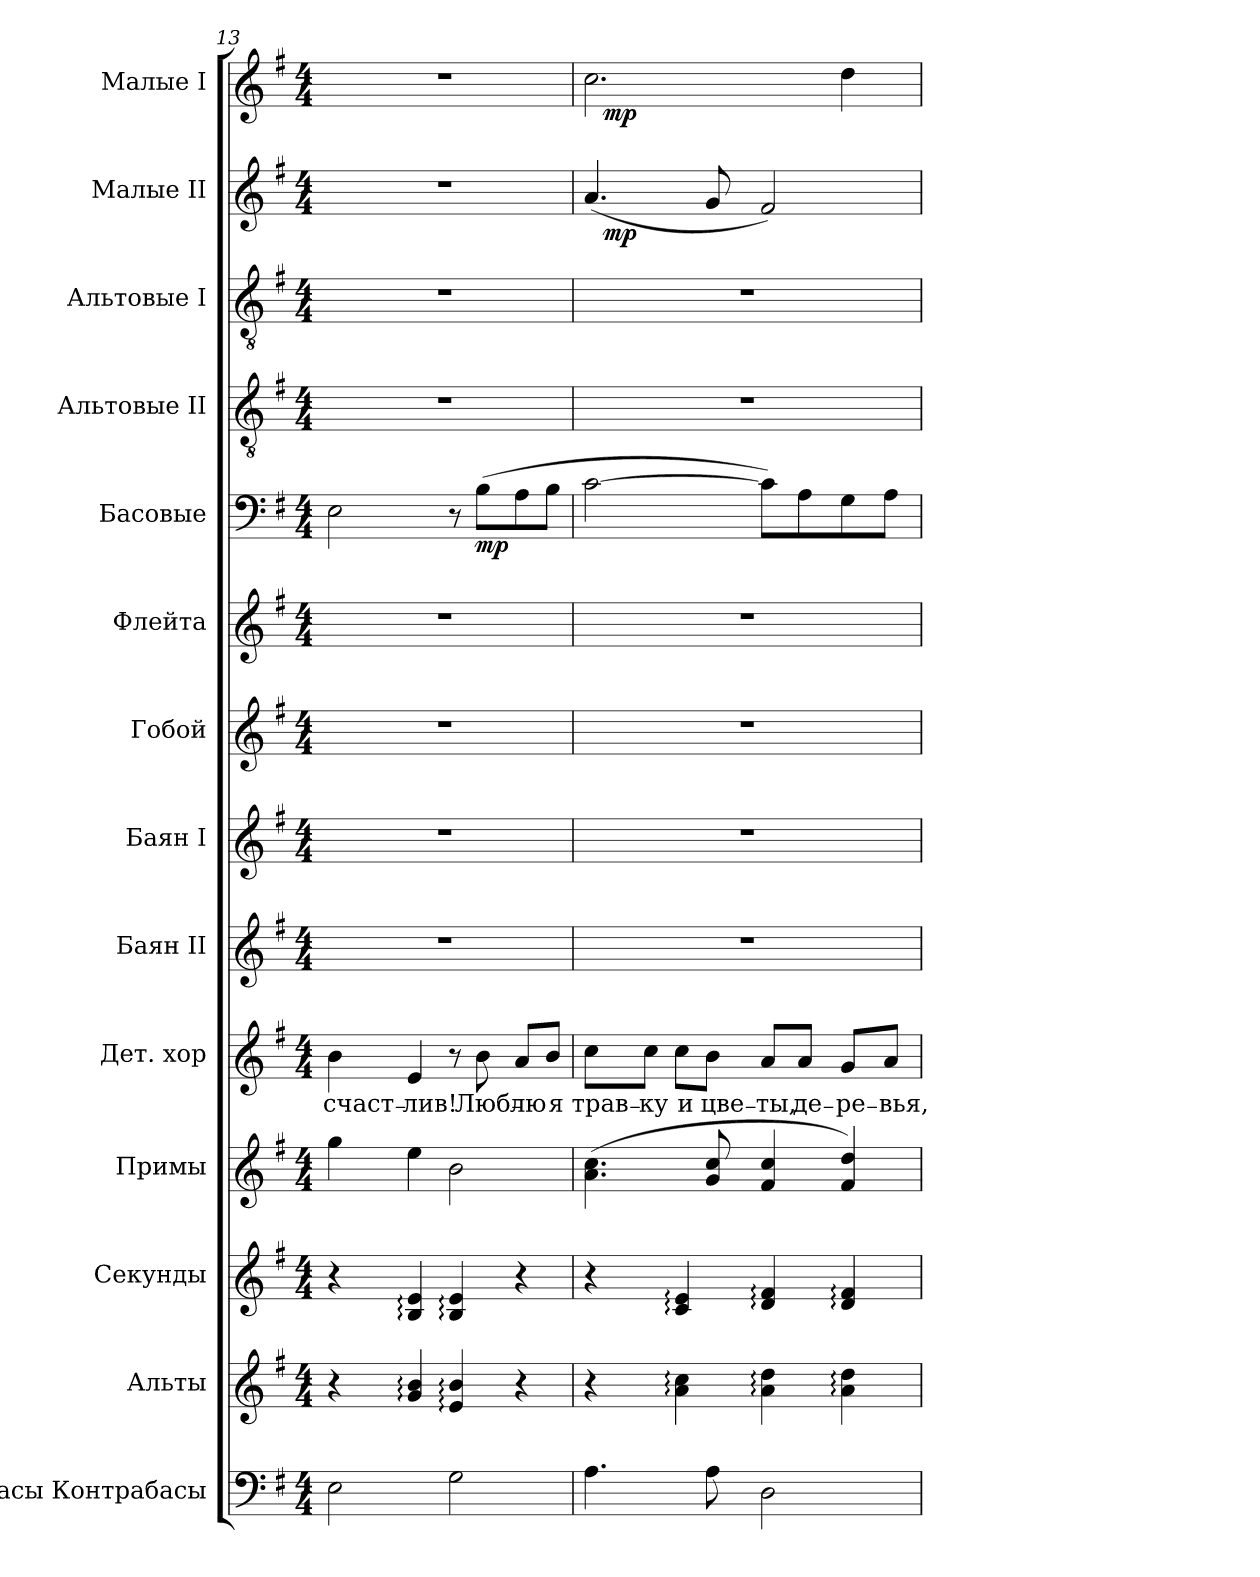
**kern	**kern	**kern	**kern	**kern	**text	**kern	**kern	**kern	**kern	**kern	**dynam	**kern	**kern	**kern	**dynam	**kern	**dynam
*part14	*part13	*part12	*part11	*part10	*part10	*part9	*part8	*part7	*part6	*part5	*part5	*part4	*part3	*part2	*part2	*part1	*part1
*staff14	*staff13	*staff12	*staff11	*staff10	*staff10	*staff9	*staff8	*staff7	*staff6	*staff5	*staff5	*staff4	*staff3	*staff2	*staff2	*staff1	*staff1
*I"Басы Контрабасы	*I"Альты	*I"Секунды	*I"Примы	*I"Дет. хор	*	*I"Баян II	*I"Баян I	*I"Гобой	*I"Флейта	*I"Басовые	*	*I"Альтовые II	*I"Альтовые I	*I"Малые II	*	*I"Малые I	*
*clefF4	*clefG2	*clefG2	*clefG2	*clefG2	*	*clefG2	*clefG2	*clefG2	*clefG2	*clefF4	*	*clefGv2	*clefGv2	*clefG2	*	*clefG2	*
*ITrd7c12	*ITrd7c12	*	*	*	*	*	*	*	*	*	*	*	*	*	*	*	*
*k[f#]	*k[f#]	*k[f#]	*k[f#]	*k[f#]	*	*k[f#]	*k[f#]	*k[f#]	*k[f#]	*k[f#]	*	*k[f#]	*k[f#]	*k[f#]	*	*k[f#]	*
*G:	*G:	*G:	*G:	*G:	*	*G:	*G:	*G:	*G:	*G:	*	*G:	*G:	*G:	*	*G:	*
*M4/4	*M4/4	*M4/4	*M4/4	*M4/4	*	*M4/4	*M4/4	*M4/4	*M4/4	*M4/4	*	*M4/4	*M4/4	*M4/4	*	*M4/4	*
=13	=13	=13	=13	=13	=13	=13	=13	=13	=13	=13	=13	=13	=13	=13	=13	=13	=13
!	!	!	!	!	!LO:LY:b	!	!	!	!	!	!	!	!	!	!	!	!
2EE\	4r	4r	4gg\	4b\	счаст₋	1r	1r	1r	1r	2E\	.	1r	1r	1r	.	1r	.
!	!	!	!	!	!LO:LY:b	!	!	!	!	!	!	!	!	!	!	!	!
.	4G/: 4B/:	4B/: 4e/:	4ee\	4e/	лив!	.	.	.	.	.	.	.	.	.	.	.	.
2GG\	4E/: 4B/:	4B/: 4e/:	2b\	8r	.	.	.	.	.	8r	.	.	.	.	.	.	.
!	!	!	!	!	!LO:LY:b	!	!	!	!	!	!LO:DY:b	!	!	!	!	!	!
.	.	.	.	8b\	Люб₋	.	.	.	.	(>8B\L	mp	.	.	.	.	.	.
!	!	!	!	!	!LO:LY:b	!	!	!	!	!	!	!	!	!	!	!	!
.	4r	4r	.	8a/L	лю	.	.	.	.	8A\	.	.	.	.	.	.	.
!	!	!	!	!	!LO:LY:b	!	!	!	!	!	!	!	!	!	!	!	!
.	.	.	.	8b/J	я	.	.	.	.	8B\J	.	.	.	.	.	.	.
=14	=14	=14	=14	=14	=14	=14	=14	=14	=14	=14	=14	=14	=14	=14	=14	=14	=14
!	!	!	!	!	!LO:LY:b	!	!	!	!	!	!	!	!	!	!	!	!
*	*	*	*	*	*	*	*	*	*	*	*	*	*	*^	*	*^	*
4.AA\	4r	4r	(>4.a\ 4.cc\	8cc\L	трав₋	1r	1r	1r	1r	[2c\	.	1r	1r	(<4.a/	32ryy	.	2.cc\	32ryy	.
!	!	!	!	!	!	!	!	!	!	!	!	!	!	!	!	!LO:DY:b	!	!	!LO:DY:b
.	.	.	.	.	.	.	.	.	.	.	.	.	.	.	2ryy	mp	.	2ryy	mp
!	!	!	!	!	!LO:LY:b	!	!	!	!	!	!	!	!	!	!	!	!	!	!
.	.	.	.	8cc\J	ку	.	.	.	.	.	.	.	.	.	.	.	.	.	.
!	!	!	!	!	!LO:LY:b	!	!	!	!	!	!	!	!	!	!	!	!	!	!
.	4A\: 4c\:	4c/: 4e/:	.	8cc\L	и	.	.	.	.	.	.	.	.	.	.	.	.	.	.
!	!	!	!	!	!LO:LY:b	!	!	!	!	!	!	!	!	!	!	!	!	!	!
8AA\	.	.	8g/ 8cc/	8b\J	цве₋	.	.	.	.	.	.	.	.	8g/	.	.	.	.	.
!	!	!	!	!	!LO:LY:b	!	!	!	!	!	!	!	!	!	!	!	!	!	!
2DD\	4A\: 4d\:	4d/: 4f#/:	4f#/ 4cc/	8a/L	ты,	.	.	.	.	8c\L])	.	.	.	2f#/)	.	.	.	.	.
.	.	.	.	.	.	.	.	.	.	.	.	.	.	.	4...ryy	.	.	4...ryy	.
!	!	!	!	!	!LO:LY:b	!	!	!	!	!	!	!	!	!	!	!	!	!	!
.	.	.	.	8a/J	де₋	.	.	.	.	8A\	.	.	.	.	.	.	.	.	.
!	!	!	!	!	!LO:LY:b	!	!	!	!	!	!	!	!	!	!	!	!	!	!
.	4A\: 4d\:	4d/: 4f#/:	4f#/ 4dd/)	8g/L	ре₋	.	.	.	.	8G\	.	.	.	.	.	.	4dd\	.	.
!	!	!	!	!	!LO:LY:b	!	!	!	!	!	!	!	!	!	!	!	!	!	!
.	.	.	.	8a/J	вья,	.	.	.	.	8A\J	.	.	.	.	.	.	.	.	.
*	*	*	*	*	*	*	*	*	*	*	*	*	*	*v	*v	*	*	*	*
*	*	*	*	*	*	*	*	*	*	*	*	*	*	*	*	*v	*v	*
=	=	=	=	=	=	=	=	=	=	=	=	=	=	=	=	=	=
*-	*-	*-	*-	*-	*-	*-	*-	*-	*-	*-	*-	*-	*-	*-	*-	*-	*-
